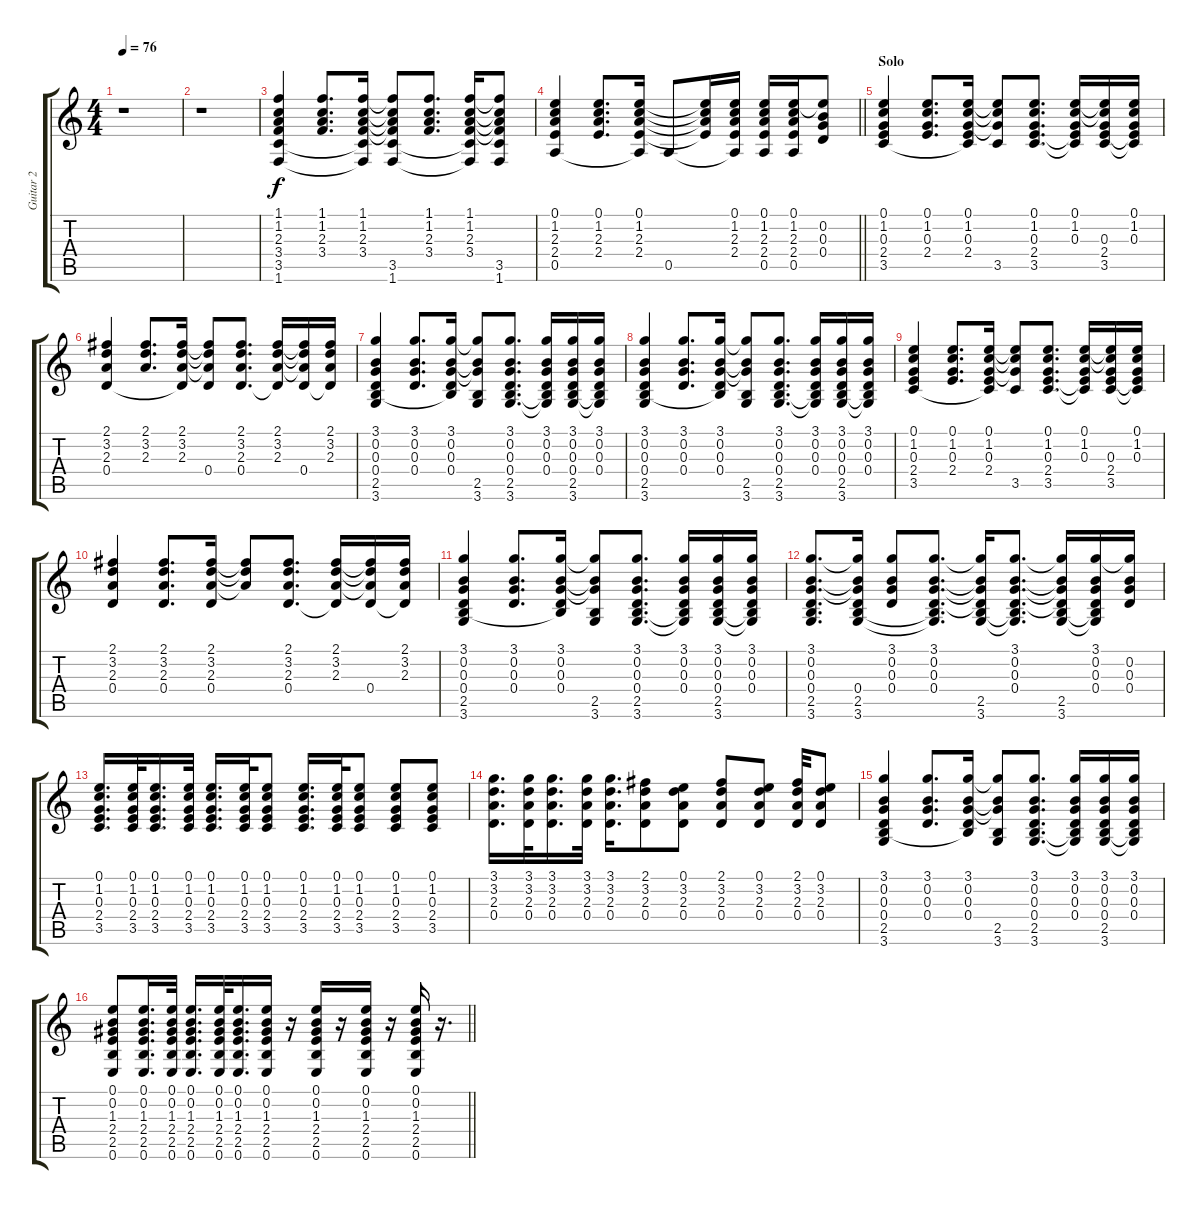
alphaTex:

\track ("Guitar 2" "Guitar 2") {instrument acousticguitarsteel}
\staff {score tabs}
\tuning (E4 B3 G3 D3 A2 E2) {hide}
\ts (4 4)
\tempo 76
\clef g2
\ks aminor
r.1{dy f} |
r.1 |
(1.1 1.2 2.3 3.4 3.5 1.6).4 (1.1 1.2 2.3 3.4).8{d} (1.1 1.2 2.3 3.4 3.5{t} 1.6{t}).16 (1.1{t} 1.2{t} 2.3{t} 3.4{t} 3.5 1.6).8 (1.1 1.2 2.3 3.4).8{d} (1.1 1.2 2.3 3.4 3.5{t} 1.6{t}).16 (1.1{t} 1.2{t} 2.3{t} 3.4{t} 3.5 1.6).8 |
\barLineRight lightlight
(0.1 1.2 2.3 2.4 0.5).4 (0.1 1.2 2.3 2.4).8{d} (0.1 1.2 2.3 2.4 0.5{t}).16 0.5.8 (0.1{t} 1.2{t} 2.3{t} 2.4{t}).16 (0.1 1.2 2.3 2.4 0.5{t}).16 (0.1 1.2 2.3 2.4 0.5).16 (0.1 1.2 2.3 2.4 0.5).16 (0.1{t} 0.2 0.3 0.4).8 |
\section ("" "Solo")
(0.1 1.2 0.3 2.4 3.5).4 (0.1 1.2 0.3 2.4).8{d} (0.1 1.2 0.3 2.4 3.5{t}).16 (0.1{t} 1.2{t} 0.3{t} 3.5).8 (0.1 1.2 0.3 2.4 3.5).8{d} (0.1 1.2 0.3 2.4{t} 3.5{t}).16 (0.1{t} 1.2{t} 0.3 2.4 3.5).16 (0.1 1.2 0.3 2.4{t} 3.5{t}).16 |
(2.1 3.2 2.3 0.4).4 (2.1 3.2 2.3).8{d} (2.1 3.2 2.3 0.4{t}).16 (2.1{t} 3.2{t} 2.3{t} 0.4).8 (2.1 3.2 2.3 0.4).8{d} (2.1 3.2 2.3 0.4{t}).16 (2.1{t} 3.2{t} 2.3{t} 0.4).16 (2.1 3.2 2.3 0.4{t}).16 |
(3.1 0.2 0.3 0.4 2.5 3.6).4 (3.1 0.2 0.3 0.4).8{d} (3.1 0.2 0.3 0.4 2.5{t}).16 (3.1{t} 0.2{t} 0.3{t} 2.5 3.6).8 (3.1 0.2 0.3 0.4 2.5 3.6).8{d} (3.1 0.2 0.3 0.4 2.5{t} 3.6{t}).16 (3.1 0.2 0.3 0.4 2.5 3.6).16 (3.1 0.2 0.3 0.4 2.5{t} 3.6{t}).16 |
(3.1 0.2 0.3 0.4 2.5 3.6).4 (3.1 0.2 0.3 0.4).8{d} (3.1 0.2 0.3 0.4 2.5{t}).16 (3.1{t} 0.2{t} 0.3{t} 2.5 3.6).8 (3.1 0.2 0.3 0.4 2.5 3.6).8{d} (3.1 0.2 0.3 0.4 2.5{t} 3.6{t}).16 (3.1 0.2 0.3 0.4 2.5 3.6).16 (3.1 0.2 0.3 0.4 2.5{t} 3.6{t}).16 |
(0.1 1.2 0.3 2.4 3.5).4 (0.1 1.2 0.3 2.4).8{d} (0.1 1.2 0.3 2.4 3.5{t}).16 (0.1{t} 1.2{t} 0.3{t} 3.5).8 (0.1 1.2 0.3 2.4 3.5).8{d} (0.1 1.2 0.3 2.4{t} 3.5{t}).16 (0.1{t} 1.2{t} 0.3 2.4 3.5).16 (0.1 1.2 0.3 2.4{t} 3.5{t}).16 |
(2.1 3.2 2.3 0.4).4 (2.1 3.2 2.3 0.4).8{d} (2.1 3.2 2.3 0.4).16 (2.1{t} 3.2{t} 2.3{t}).8 (2.1 3.2 2.3 0.4).8{d} (2.1 3.2 2.3 0.4{t}).16 (2.1{t} 3.2{t} 2.3{t} 0.4).16 (2.1 3.2 2.3 0.4{t}).16 |
(3.1 0.2 0.3 0.4 2.5 3.6).4 (3.1 0.2 0.3 0.4).8{d} (3.1 0.2 0.3 0.4 2.5{t}).16 (3.1{t} 0.2{t} 0.3{t} 2.5 3.6).8 (3.1 0.2 0.3 0.4 2.5 3.6).8{d} (3.1 0.2 0.3 0.4 2.5{t} 3.6{t}).16 (3.1 0.2 0.3 0.4 2.5 3.6).16 (3.1 0.2 0.3 0.4 2.5{t} 3.6{t}).16 |
(3.1 0.2 0.3 0.4 2.5 3.6).8{d} (3.1{t} 0.2{t} 0.3{t} 0.4 2.5 3.6).16 (3.1 0.2 0.3 0.4).8 (3.1 0.2 0.3 0.4 2.5{t} 3.6{t}).8{d} (3.1{t} 0.2{t} 0.3{t} 0.4{t} 2.5 3.6).16 (3.1 0.2 0.3 0.4 2.5{t} 3.6{t}).8{d} (3.1{t} 0.2{t} 0.3{t} 0.4{t} 2.5 3.6).16 (3.1 0.2 0.3 0.4 2.5{t} 3.6{t}).16 (3.1{t} 0.2 0.3 0.4).16 |
(0.1 1.2 0.3 2.4 3.5).16{d} (0.1 1.2 0.3 2.4 3.5).32 (0.1 1.2 0.3 2.4 3.5).16{d} (0.1 1.2 0.3 2.4 3.5).32 (0.1 1.2 0.3 2.4 3.5).16{d} (0.1 1.2 0.3 2.4 3.5).32 (0.1 1.2 0.3 2.4 3.5).8 (0.1 1.2 0.3 2.4 3.5).16{d} (0.1 1.2 0.3 2.4 3.5).32 (0.1 1.2 0.3 2.4 3.5).8 (0.1 1.2 0.3 2.4 3.5).8 (0.1 1.2 0.3 2.4 3.5).8 |
(3.1 3.2 2.3 0.4).16{d} (3.1 3.2 2.3 0.4).32 (3.1 3.2 2.3 0.4).16{d} (3.1 3.2 2.3 0.4).32 (3.1 3.2 2.3 0.4).16{d} (2.1 3.2 2.3 0.4).8 (0.1 3.2 2.3 0.4).8 (2.1 3.2 2.3 0.4).8 (0.1 3.2 2.3 0.4).8 (2.1 3.2 2.3 0.4).32 (0.1 3.2 2.3 0.4).8 |
(3.1 0.2 0.3 0.4 2.5 3.6).4 (3.1 0.2 0.3 0.4).8{d} (3.1 0.2 0.3 0.4 2.5{t}).16 (3.1{t} 0.2{t} 0.3{t} 2.5 3.6).8 (3.1 0.2 0.3 0.4 2.5 3.6).8{d} (3.1 0.2 0.3 0.4 2.5{t} 3.6{t}).16 (3.1 0.2 0.3 0.4 2.5 3.6).16 (3.1 0.2 0.3 0.4 2.5{t} 3.6{t}).16 |
\barLineRight lightlight
(0.1 0.2 1.3 2.4 2.5 0.6).8 (0.1 0.2 1.3 2.4 2.5 0.6).16{d} (0.1 0.2 1.3 2.4 2.5 0.6).32 (0.1 0.2 1.3 2.4 2.5 0.6).16{d} (0.1 0.2 1.3 2.4 2.5 0.6).32 (0.1 0.2 1.3 2.4 2.5 0.6).16{d} (0.1 0.2 1.3 2.4 2.5 0.6).16 r.16 (0.1 0.2 1.3 2.4 2.5 0.6).16 r.16 (0.1 0.2 1.3 2.4 2.5 0.6).16 r.16 (0.1 0.2 1.3 2.4 2.5 0.6).16 r.16{d}
